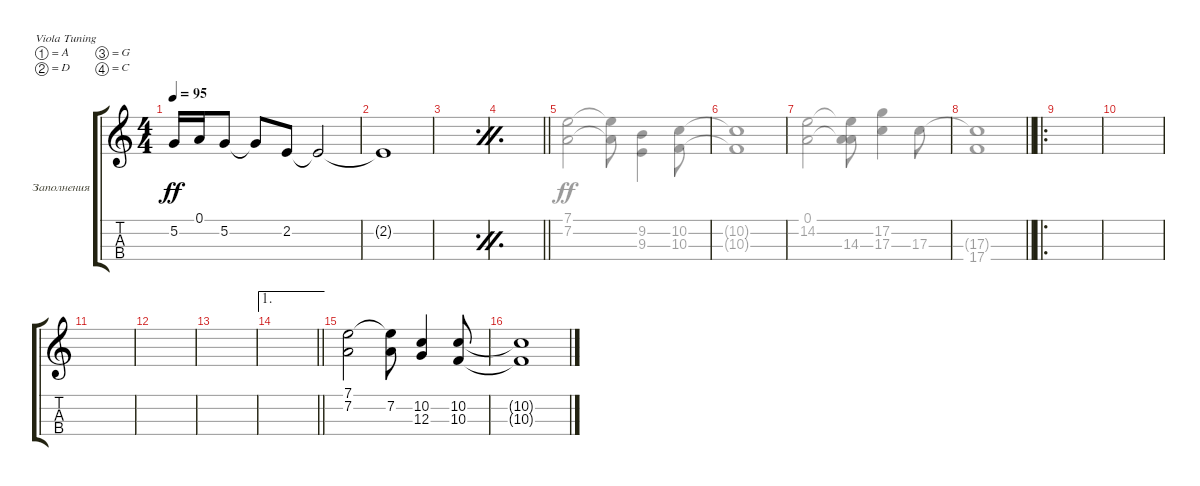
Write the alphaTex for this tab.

\defaultSystemsLayout 4
\bracketExtendMode groupsimilarinstruments
\firstSystemTrackNameOrientation horizontal
\otherSystemsTrackNameOrientation horizontal
\track ("Заполнения" "Заполнения") {instrument viola}
\staff {score tabs}
\tuning (A4 D4 G3 C3)
\voice
\ts (4 4)
\tempo 95
\clef g2
\ks c
5.2.16{dy ff} 0.1.16 5.2.8 5.2{t}.8 2.2.8 2.2{t}.2 |
2.2{t}.1 |
\simile firstofdouble
|
\simile secondofdouble
\barLineRight lightlight
|
\simile none
|
|
|
\barLineRight lightlight
|
\ro
|
|
|
|
|
\ae 1
\barLineRight lightlight
|
(7.1 7.2).2 (7.2 7.1{t}).8 (10.2 12.3).4 (10.2 10.3).8 |
(10.3{t} 10.2{t}).1
\voice
\clef g2
\ottava regular
\simile none
\ks c
|
|
\simile firstofdouble
|
\simile secondofdouble
\barLineRight lightlight
|
\simile none
(7.1 7.2).2 (7.2{t} 7.1{t}).8 (9.2 9.3).4 (10.3 10.2).8 |
(10.2{t} 10.3{t}).1 |
(0.1 14.2).2 (14.2{t} 14.3 0.1{t}).8 (17.3 17.2).4 17.3.8 |
\barLineRight lightlight
(17.3{t} 17.4).1 |
|
|
|
|
|
\barLineRight lightlight
|
|
